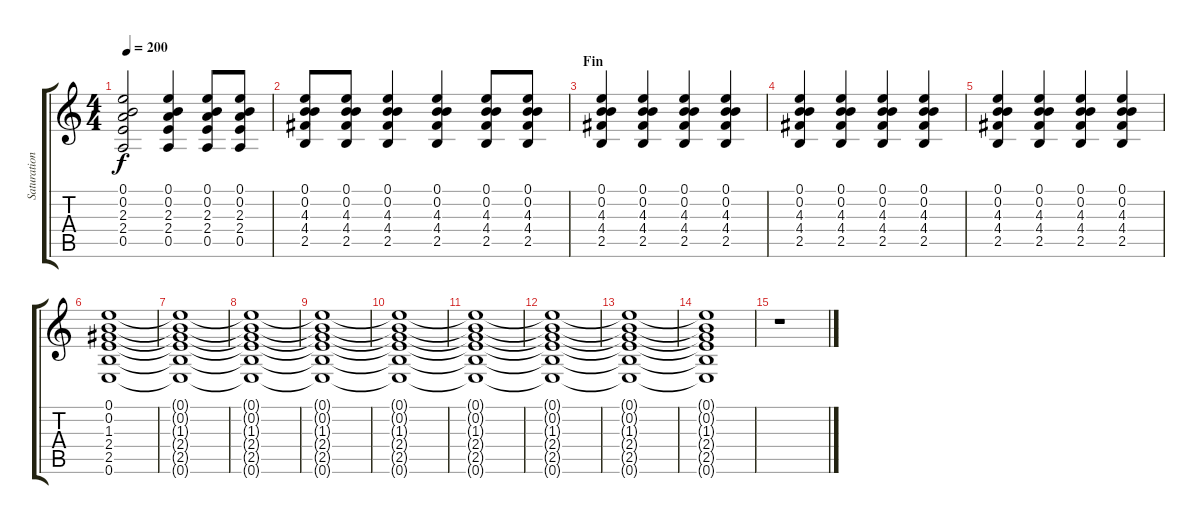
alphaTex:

\track ("Saturation Gauche" "Saturation") {instrument overdrivenguitar}
\staff {score tabs}
\tuning (E4 B3 G3 D3 A2 E2) {hide}
\ts (4 4)
\tempo 200
\clef g2
\ks c
(0.1 0.2 2.3 2.4 0.5).2{dy f} (0.1 0.2 2.3 2.4 0.5).4 (0.1 0.2 2.3 2.4 0.5).8 (0.1 0.2 2.3 2.4 0.5).8 |
(0.1 0.2 4.3 4.4 2.5).8 (0.1 0.2 4.3 4.4 2.5).8 (0.1 0.2 4.3 4.4 2.5).4 (0.1 0.2 4.3 4.4 2.5).4 (0.1 0.2 4.3 4.4 2.5).8 (0.1 0.2 4.3 4.4 2.5).8 |
\section ("" "Fin")
(0.1 0.2 4.3 4.4 2.5).4 (0.1 0.2 4.3 4.4 2.5).4 (0.1 0.2 4.3 4.4 2.5).4 (0.1 0.2 4.3 4.4 2.5).4 |
(0.1 0.2 4.3 4.4 2.5).4 (0.1 0.2 4.3 4.4 2.5).4 (0.1 0.2 4.3 4.4 2.5).4 (0.1 0.2 4.3 4.4 2.5).4 |
(0.1 0.2 4.3 4.4 2.5).4 (0.1 0.2 4.3 4.4 2.5).4 (0.1 0.2 4.3 4.4 2.5).4 (0.1 0.2 4.3 4.4 2.5).4 |
(0.1 0.2 1.3 2.4 2.5 0.6).1 |
(0.1{t} 0.2{t} 1.3{t} 2.4{t} 2.5{t} 0.6{t}).1 |
(0.1{t} 0.2{t} 1.3{t} 2.4{t} 2.5{t} 0.6{t}).1 |
(0.1{t} 0.2{t} 1.3{t} 2.4{t} 2.5{t} 0.6{t}).1 |
(0.1{t} 0.2{t} 1.3{t} 2.4{t} 2.5{t} 0.6{t}).1 |
(0.1{t} 0.2{t} 1.3{t} 2.4{t} 2.5{t} 0.6{t}).1 |
(0.1{t} 0.2{t} 1.3{t} 2.4{t} 2.5{t} 0.6{t}).1 |
(0.1{t} 0.2{t} 1.3{t} 2.4{t} 2.5{t} 0.6{t}).1{volume 5} |
(0.1{t} 0.2{t} 1.3{t} 2.4{t} 2.5{t} 0.6{t}).1 |
r.1
